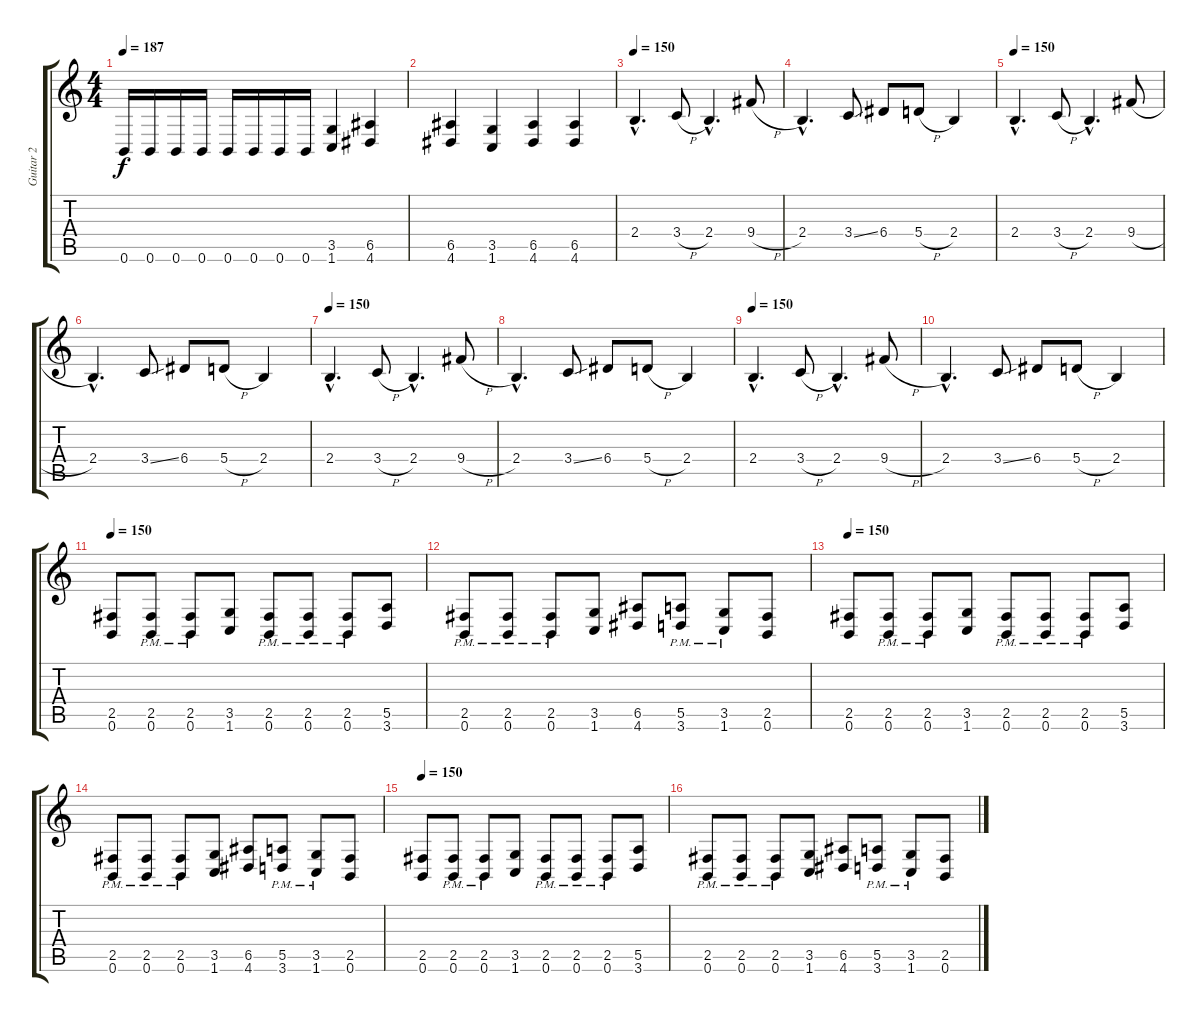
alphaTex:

\track ("Guitar 2" "Guitar 2") {instrument distortionguitar}
\staff {score tabs}
\tuning (B3 Gb3 D3 A2 E2 B1) {hide}
\ts (4 4)
\tempo 187
\clef g2
\ks c
0.6.16{dy f} 0.6.16 0.6.16 0.6.16 0.6.16 0.6.16 0.6.16 0.6.16 (3.5 1.6).4 (6.5 4.6).4 |
(6.5 4.6).4 (3.5 1.6).4 (6.5 4.6).4 (6.5 4.6).4 |
\tempo 150
2.4{hac}.4{d} 3.4{h}.8 2.4{hac}.4{d} 9.4{h}.8 |
2.4{hac}.4{d} 3.4{ss}.8 6.4.8 5.4{h}.8 2.4.4 |
\tempo 150
2.4{hac}.4{d} 3.4{h}.8 2.4{hac}.4{d} 9.4{h}.8 |
2.4{hac}.4{d} 3.4{ss}.8 6.4.8 5.4{h}.8 2.4.4 |
\tempo 150
2.4{hac}.4{d} 3.4{h}.8 2.4{hac}.4{d} 9.4{h}.8 |
2.4{hac}.4{d} 3.4{ss}.8 6.4.8 5.4{h}.8 2.4.4 |
\tempo 150
2.4{hac}.4{d} 3.4{h}.8 2.4{hac}.4{d} 9.4{h}.8 |
2.4{hac}.4{d} 3.4{ss}.8 6.4.8 5.4{h}.8 2.4.4 |
\tempo 150
(2.5 0.6).8 (2.5{pm} 0.6{pm}).8 (2.5{pm} 0.6{pm}).8 (3.5 1.6).8 (2.5{pm} 0.6{pm}).8 (2.5{pm} 0.6{pm}).8 (2.5{pm} 0.6{pm}).8 (5.5 3.6).8 |
(2.5{pm} 0.6{pm}).8 (2.5{pm} 0.6{pm}).8 (2.5{pm} 0.6{pm}).8 (3.5 1.6).8 (6.5 4.6).8 (5.5{pm} 3.6{pm}).8 (3.5{pm} 1.6{pm}).8 (2.5 0.6).8 |
\tempo 150
(2.5 0.6).8 (2.5{pm} 0.6{pm}).8 (2.5{pm} 0.6{pm}).8 (3.5 1.6).8 (2.5{pm} 0.6{pm}).8 (2.5{pm} 0.6{pm}).8 (2.5{pm} 0.6{pm}).8 (5.5 3.6).8 |
(2.5{pm} 0.6{pm}).8 (2.5{pm} 0.6{pm}).8 (2.5{pm} 0.6{pm}).8 (3.5 1.6).8 (6.5 4.6).8 (5.5{pm} 3.6{pm}).8 (3.5{pm} 1.6{pm}).8 (2.5 0.6).8 |
\tempo 150
(2.5 0.6).8 (2.5{pm} 0.6{pm}).8 (2.5{pm} 0.6{pm}).8 (3.5 1.6).8 (2.5{pm} 0.6{pm}).8 (2.5{pm} 0.6{pm}).8 (2.5{pm} 0.6{pm}).8 (5.5 3.6).8 |
(2.5{pm} 0.6{pm}).8 (2.5{pm} 0.6{pm}).8 (2.5{pm} 0.6{pm}).8 (3.5 1.6).8 (6.5 4.6).8 (5.5{pm} 3.6{pm}).8 (3.5{pm} 1.6{pm}).8 (2.5 0.6).8
